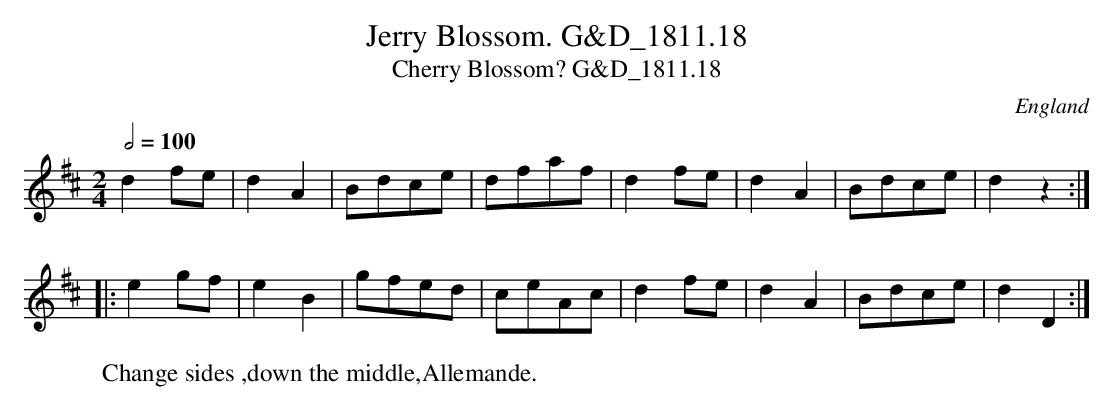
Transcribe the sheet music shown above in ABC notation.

X:1
T:Jerry Blossom. G&D_1811.18
T:Cherry Blossom? G&D_1811.18
M:2/4
L:1/8
Q:1/2=100
O:England
W:Change sides ,down the middle,Allemande.
K:D
d2fe|d2A2|Bdce|dfaf|d2fe|d2A2|Bdce|d2z2:|
|:e2gf|e2B2|gfed|ceAc|d2fe|d2A2|Bdce|d2D2:|
